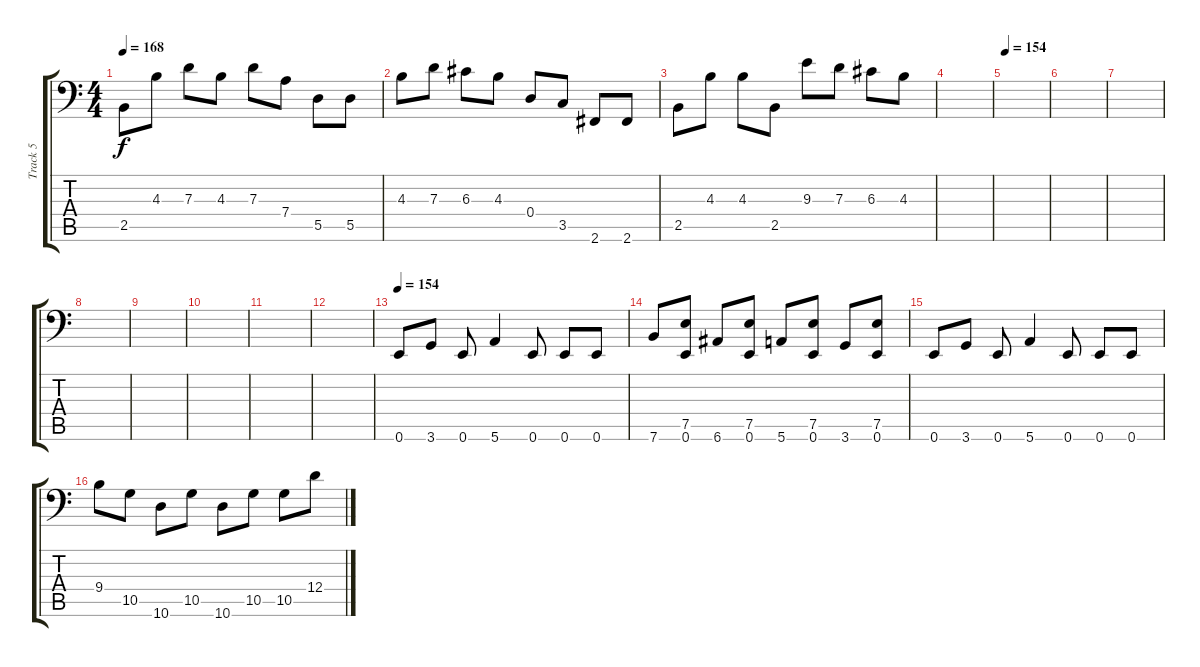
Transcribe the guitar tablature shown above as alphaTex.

\track ("Track 5" "Track 5") {instrument electricbassfinger}
\staff {score tabs}
\tuning (E3 B2 G2 D2 A1 E1) {hide}
\ts (4 4)
\tempo 168
\clef f4
\ks c
2.5.8{dy f} 4.3.8 7.3.8 4.3.8 7.3.8 7.4.8 5.5.8 5.5.8 |
4.3.8 7.3.8 6.3.8 4.3.8 0.4.8 3.5.8 2.6.8 2.6.8 |
2.5.8 4.3.8 4.3.8 2.5.8 9.3.8 7.3.8 6.3.8 4.3.8 |
|
\tempo 154
|
|
|
|
|
|
|
|
\tempo 154
0.6.8 3.6.8 0.6.8 5.6.4 0.6.8 0.6.8 0.6.8 |
7.6.8 (7.5 0.6).8 6.6.8 (7.5 0.6).8 5.6.8 (7.5 0.6).8 3.6.8 (7.5 0.6).8 |
0.6.8 3.6.8 0.6.8 5.6.4 0.6.8 0.6.8 0.6.8 |
9.4.8 10.5.8 10.6.8 10.5.8 10.6.8 10.5.8 10.5.8 12.4.8
